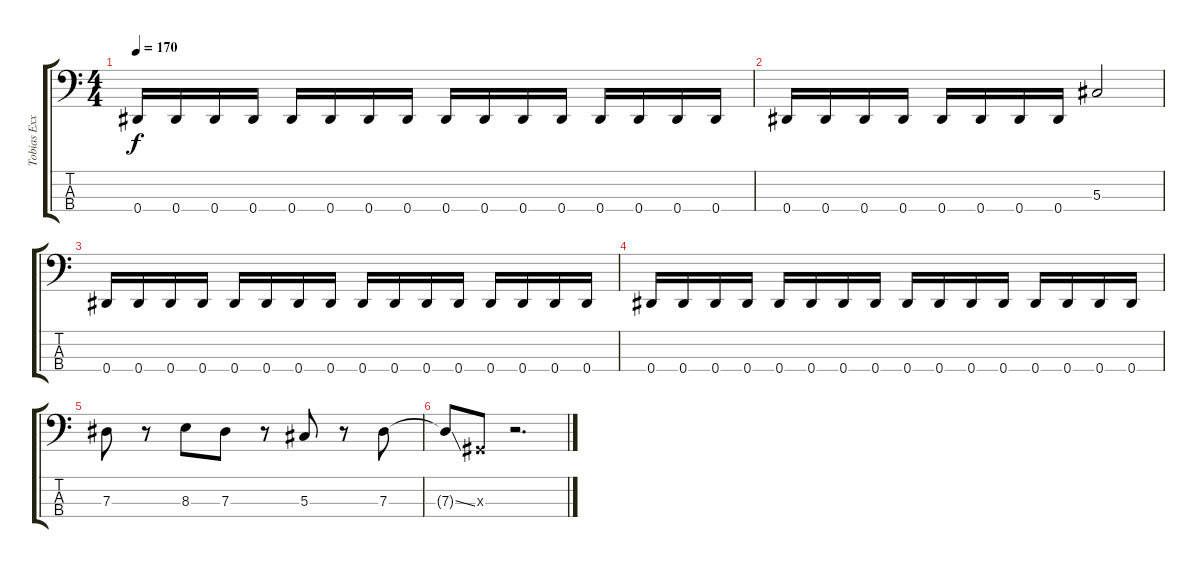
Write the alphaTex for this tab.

\track ("Tobias Exxel - Bass" "Tobias Exx") {instrument electricbassfinger}
\staff {score tabs}
\tuning (Gb2 Db2 Ab1 Eb1) {hide}
\ts (4 4)
\tempo 170
\clef f4
\ks c
0.4.16{dy f} 0.4.16 0.4.16 0.4.16 0.4.16 0.4.16 0.4.16 0.4.16 0.4.16 0.4.16 0.4.16 0.4.16 0.4.16 0.4.16 0.4.16 0.4.16 |
0.4.16 0.4.16 0.4.16 0.4.16 0.4.16 0.4.16 0.4.16 0.4.16 5.3.2 |
0.4.16 0.4.16 0.4.16 0.4.16 0.4.16 0.4.16 0.4.16 0.4.16 0.4.16 0.4.16 0.4.16 0.4.16 0.4.16 0.4.16 0.4.16 0.4.16 |
0.4.16 0.4.16 0.4.16 0.4.16 0.4.16 0.4.16 0.4.16 0.4.16 0.4.16 0.4.16 0.4.16 0.4.16 0.4.16 0.4.16 0.4.16 0.4.16 |
7.3.8 r.8 8.3.8 7.3.8 r.8 5.3.8 r.8 7.3.8 |
7.3{ss t}.8 0.3{x}.8 r.2{d}
